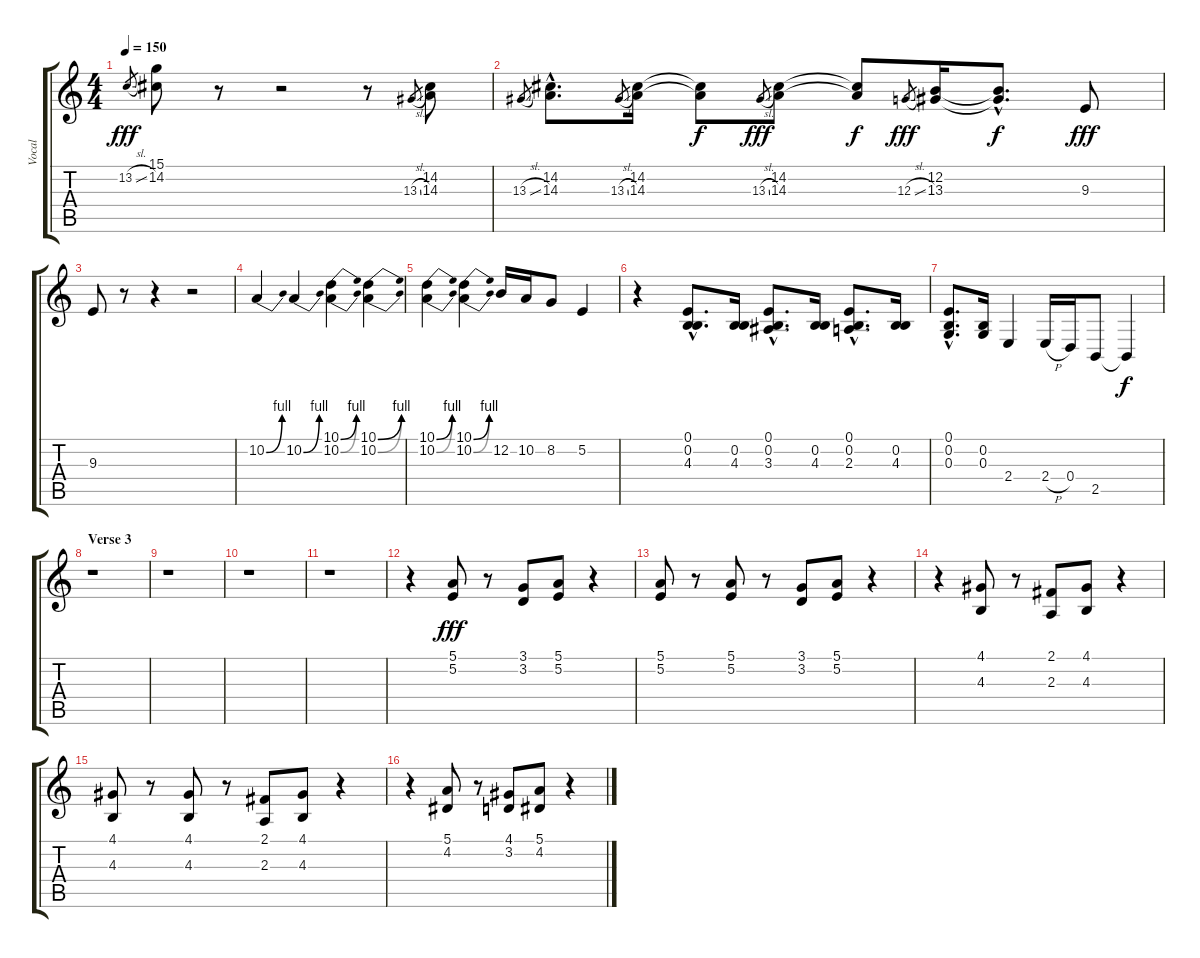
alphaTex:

\track ("Vocal" "Vocal") {instrument altosax}
\staff {score tabs}
\tuning (E4 B3 G3 D3 A2 E2) {hide}
\ts (4 4)
\tempo 150
\clef g2
\ks c
13.2{sl}.8{gr dy fff} (15.1 14.2).8 r.8 r.2 r.8 13.3{sl}.8{gr} (14.2 14.3).8 |
13.3{sl}.8{gr} (14.2{hac} 14.3{hac}).8{d} 13.3{sl}.8{gr} (14.2 14.3).16 (14.2{t} 14.3{t}).8{dy f} 13.3{sl}.8{gr dy fff} (14.2 14.3).8 (14.2{t} 14.3{t}).8{dy f} 12.3{sl}.8{gr dy fff} (12.2 13.3).16 (12.2{hac t} 13.3{hac t}).8{d dy f} 9.3.8{dy fff} |
9.3.8 r.8 r.4 r.2 |
10.2{be (bend 0 0 60 4)}.4 10.2{be (bend 0 0 60 4)}.4 (10.1{be (bend 0 0 60 4)} 10.2{be (bend 0 0 60 4)}).4 (10.1{be (bend 0 0 60 4)} 10.2{be (bend 0 0 60 4)}).4 |
(10.1{be (bend 0 0 60 4)} 10.2{be (bend 0 0 60 4)}).4 (10.1{be (bend 0 0 60 4)} 10.2{be (bend 0 0 60 4)}).4 12.2.16 10.2.16 8.2.8 5.2.4 |
r.4 (0.1{hac} 0.2{hac} 4.3{hac}).8{d} (0.2 4.3).16 (0.1{hac} 0.2{hac} 3.3{hac}).8{d} (0.2 4.3).16 (0.1{hac} 0.2{hac} 2.3{hac}).8{d} (0.2 4.3).16 |
(0.1{hac} 0.2{hac} 0.3{hac}).8{d} (0.2 0.3).16 2.4.4 2.4{h}.16 0.4.16 2.5.8 2.5{t}.4{dy f} |
\section ("" "Verse 3")
r.1 |
r.1 |
r.1 |
r.1 |
r.4{volume 13 instrument tenorsax} (5.1 5.2).8{dy fff} r.8 (3.1 3.2).8 (5.1 5.2).8 r.4 |
(5.1 5.2).8 r.8 (5.1 5.2).8 r.8 (3.1 3.2).8 (5.1 5.2).8 r.4 |
r.4 (4.1 4.3).8 r.8 (2.1 2.3).8 (4.1 4.3).8 r.4 |
(4.1 4.3).8 r.8 (4.1 4.3).8 r.8 (2.1 2.3).8 (4.1 4.3).8 r.4 |
r.4 (5.1 4.2).8 r.8 (4.1 3.2).8 (5.1 4.2).8 r.4
